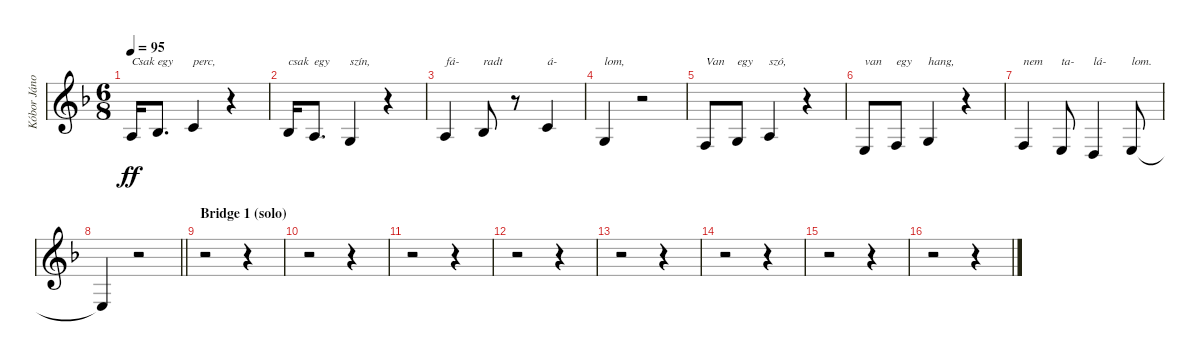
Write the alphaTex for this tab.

\track ("Kóbor János" "Kóbor Jáno") {instrument voiceoohs}
\staff {score}
\tuning (E4 B3 G3 D3 A2 E2) {hide}
\ts (6 8)
\tempo 95
\clef g2
\ks dminor
2.3.16{txt "Csak" dy ff} 3.3.8{d txt "egy"} 1.2.4{txt "perc,"} r.4 |
3.3.16{txt "csak"} 2.3.8{d txt "egy"} 0.3.4{txt "szín,"} r.4 |
2.3.4{txt "fá-"} 3.3.8{txt "radt"} r.8 1.2.4{txt "á-"} |
0.3.4{txt "lom,"} r.2 |
3.4.8{txt "Van"} 0.3.8{txt "egy"} 2.3.4{txt "szó,"} r.4 |
2.4.8{txt "van"} 3.4.8{txt "egy"} 0.3.4{txt "hang,"} r.4 |
3.4.4{txt "nem"} 2.4.8{txt "ta-"} 0.4.4{txt "lá-"} 2.4.8{txt "lom."} |
\barLineRight lightlight
2.4{t}.4 r.2 |
\section ("" "Bridge 1 (solo)")
r.2 r.4 |
r.2 r.4 |
r.2 r.4 |
r.2 r.4 |
r.2 r.4 |
r.2 r.4 |
r.2 r.4 |
r.2 r.4
